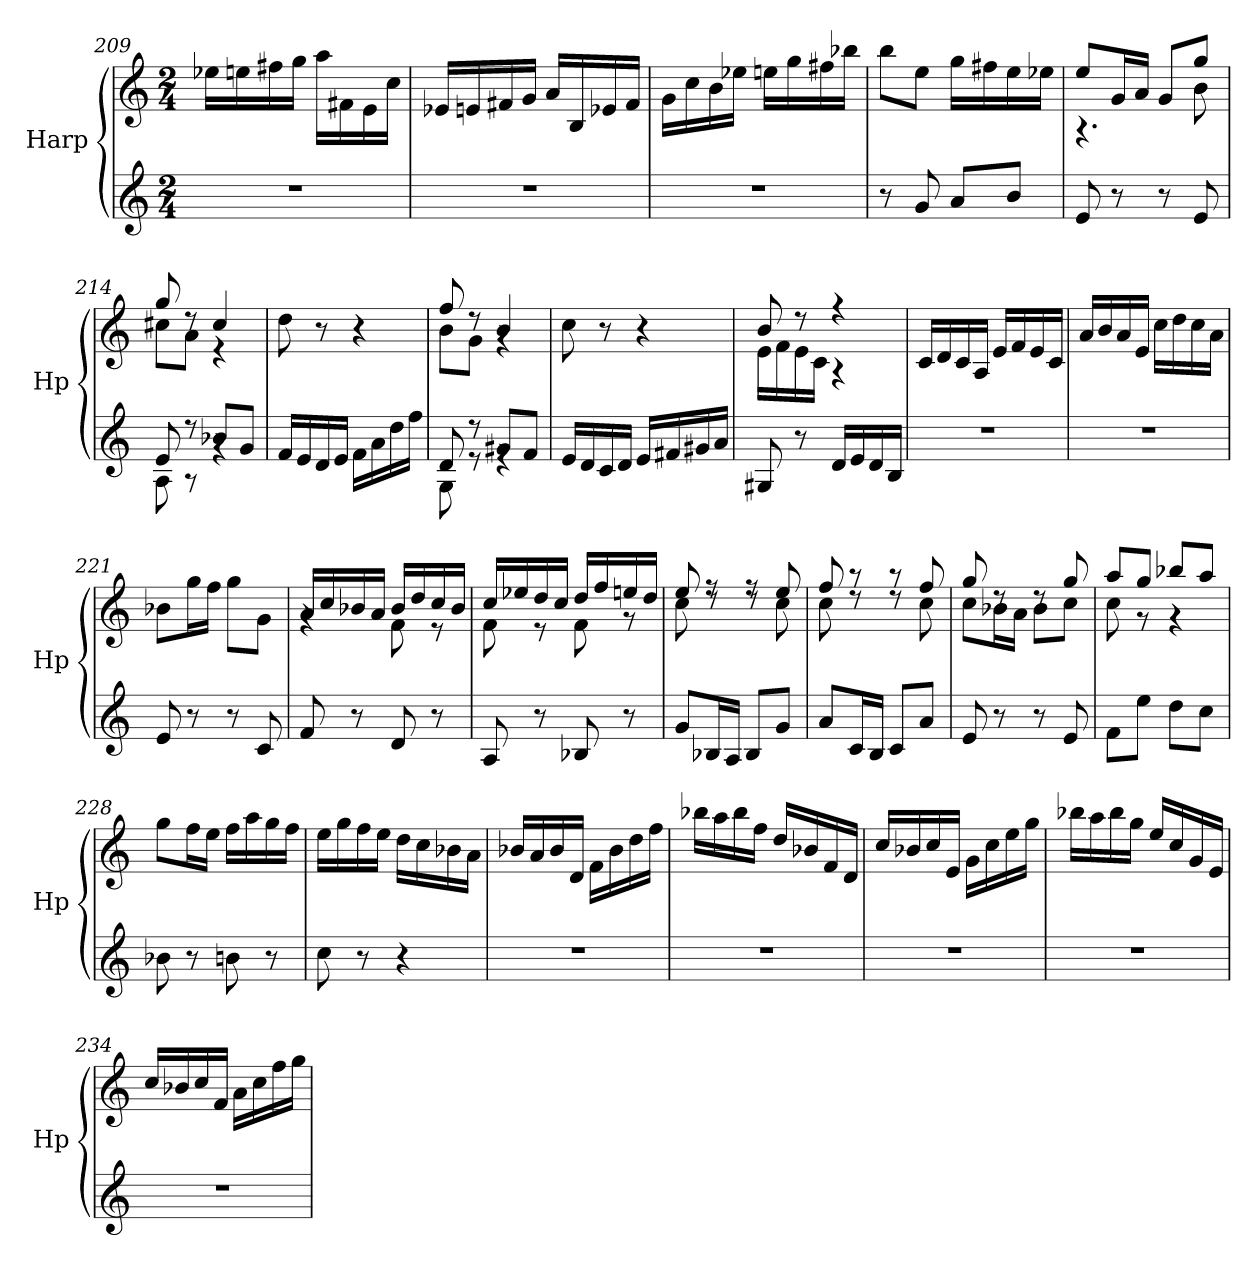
**kern	**kern
*part1	*part1
*staff2	*staff1
*I"Harp	*
*I'Hp	*
!!LO:LB:g=z
*clefG2	*clefG2
*k[]	*k[]
*M2/4	*M2/4
=209	=209
2r	16ee-X\LL
.	16een\
.	16ff#X\
.	16gg\JJ
.	16aa\LL
.	16f#X\
.	16e\
.	16cc\JJ
=210	=210
2r	16e-X/LL
.	16en/
.	16f#X/
.	16g/JJ
.	16a/LL
.	16B/
.	16e-X/
.	16f#/JJ
=211	=211
2r	16g\LL
.	16cc\
.	16b\
.	16ee-X\JJ
.	16een\LL
.	16gg\
.	16ff#X\
.	16bb-X\JJ
=212	=212
8r	8bb\L
8g/	8ee\J
8a/L	16gg\LL
.	16ff#X\
8b/J	16ee\
.	16ee-X\JJ
=213	=213
*	*^
8e/	8ee/L	4.r
8r	16g/L	.
.	16a/JJ	.
8r	8g/L	.
8e/	8gg/J	8b\
!!LO:LB:g=z	!!
=214	=214	=214
*^	*	*
8e/	8A\	8gg/	8cc#X\L
8r	8r	8rdd	8a\J
8b-X/L	4rg	4cc#/	4r
8g/J	.	.	.
*v	*v	*	*
*	*v	*v
=215	=215
16f/LL	8dd\
16e/	.
16d/	8r
16e/JJ	.
16f\LL	4r
16a\	.
16dd\	.
16ff\JJ	.
=216	=216
*^	*^
8d/	8G\	8ff/	8b\L
8r	8re	8rdd	8g\J
8g#X/L	4re	4b/	4rg
8f/J	.	.	.
*v	*v	*	*
*	*v	*v
=217	=217
16e/LL	8cc\
16d/	.
16c/	8r
16d/JJ	.
16e/LL	4r
16f#X/	.
16g#X/	.
16a/JJ	.
=218	=218
*	*^
8G#X/	8b/	16e\LL
.	.	16f\
8r	8r	16e\
.	.	16c\JJ
16d/LL	4r	4r
16e/	.	.
16d/	.	.
16B/JJ	.	.
*	*v	*v
=219	=219
2r	16c/LL
.	16d/
.	16c/
.	16A/JJ
.	16e/LL
.	16f/
.	16e/
.	16c/JJ
!!LO:LB:g=z
=220	=220
2r	16a/LL
.	16b/
.	16a/
.	16e/JJ
.	16cc\LL
.	16dd\
.	16cc\
.	16a\JJ
=221	=221
8e/	8b-X\L
8r	16gg\L
.	16ff\JJ
8r	8gg\L
8c/	8g\J
=222	=222
*	*^
8f/	16a/LL	4rg
.	16cc/	.
8r	16b-X/	.
.	16a/JJ	.
8d/	16b-/LL	8f\
.	16dd/	.
8r	16cc/	8r
.	16b-/JJ	.
=223	=223	=223
8A/	16cc/LL	8f\
.	16ee-X/	.
8r	16dd/	8r
.	16cc/JJ	.
8B-X/	16dd/LL	8f\
.	16ff/	.
8r	16een/	8r
.	16dd/JJ	.
=224	=224	=224
8g/L	8ee/	8cc\
16B-X/L	8r	8rdd
16A/JJ	.	.
8B-/L	8r	8rdd
8g/J	8ee/	8cc\
=225	=225	=225
8a/L	8ff/	8cc\
16c/L	8r	8rdd
16B/JJ	.	.
8c/L	8r	8rdd
8a/J	8ff/	8cc\
!!LO:LB:g=z	!!
=226	=226	=226
8e/	8gg/	8cc\L
8r	8rdd	16b-X\L
.	.	16a\JJ
8r	8rdd	8b-\L
8e/	8gg/	8cc\J
=227	=227	=227
8f\L	8aa/L	8cc\
8ee\J	8gg/J	8r
8dd\L	8bb-X/L	4r
8cc\J	8aa/J	.
*	*v	*v
=228	=228
8b-X\	8gg\L
8r	16ff\L
.	16ee\JJ
8bn\	16ff\LL
.	16aa\
8r	16gg\
.	16ff\JJ
=229	=229
8cc\	16ee\LL
.	16gg\
8r	16ff\
.	16ee\JJ
4r	16dd\LL
.	16cc\
.	16b-X\
.	16a\JJ
=230	=230
2r	16b-X/LL
.	16a/
.	16b-/
.	16d/JJ
.	16f\LL
.	16b-\
.	16dd\
.	16ff\JJ
=231	=231
2r	16bb-X\LL
.	16aa\
.	16bb-\
.	16ff\JJ
.	16dd/LL
.	16b-X/
.	16f/
.	16d/JJ
!!LO:LB:g=z
=232	=232
2r	16cc/LL
.	16b-X/
.	16cc/
.	16e/JJ
.	16g\LL
.	16cc\
.	16ee\
.	16gg\JJ
=233	=233
2r	16bb-X\LL
.	16aa\
.	16bb-\
.	16gg\JJ
.	16ee/LL
.	16cc/
.	16g/
.	16e/JJ
=234	=234
2r	16cc/LL
.	16b-X/
.	16cc/
.	16f/JJ
.	16a\LL
.	16cc\
.	16ff\
.	16gg\JJ
=	=
*-	*-
